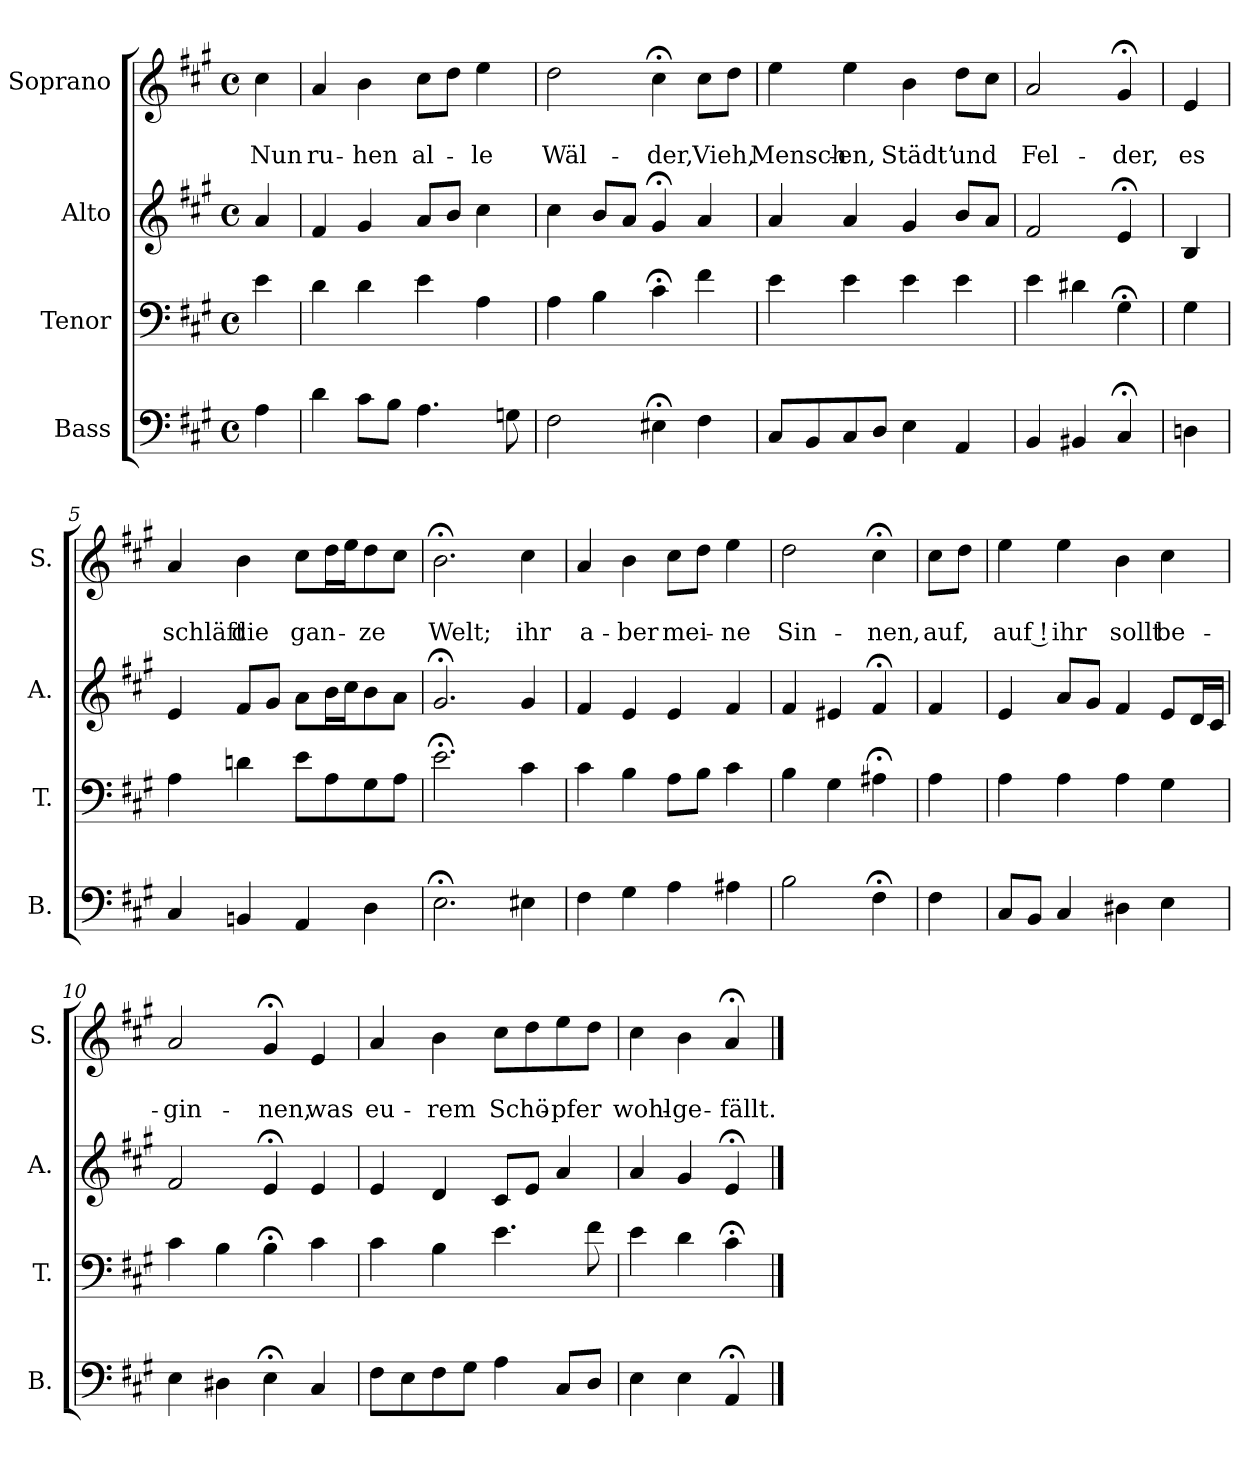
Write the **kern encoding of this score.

**kern	**kern	**kern	**kern	**text	**text
*part4	*part3	*part2	*part1	*part1	*part1
*staff4	*staff3	*staff2	*staff1	*staff1	*staff1
*I"Bass	*I"Tenor	*I"Alto	*I"Soprano	*	*
*I'B.	*I'T.	*I'A.	*I'S.	*	*
*clefF4	*clefF4	*clefG2	*clefG2	*	*
*k[f#c#g#]	*k[f#c#g#]	*k[f#c#g#]	*k[f#c#g#]	*	*
*A:	*A:	*A:	*A:	*	*
*M4/4	*M4/4	*M4/4	*M4/4	*	*
*met(c)	*met(c)	*met(c)	*met(c)	*	*
=	=	=	=	=	=
4A\	4e\	4a/	4cc#\	.	Nun
=1	=1	=1	=1	=1	=1
4d\	4d\	4f#/	4a/	.	ru-
8c#\L	4d\	4g#/	4b\	.	-hen
8B\J	.	.	.	.	.
4.A\	4e\	8a/L	8cc#\L	.	al-
.	.	8b/J	8dd\J	.	.
.	4A\	4cc#\	4ee\	.	-le
8Gn\	.	.	.	.	.
=2	=2	=2	=2	=2	=2
2F#\	4A\	4cc#\	2dd\	.	Wäl-
.	4B\	8b/L	.	.	.
.	.	8a/J	.	.	.
4E#X;<\	4c#;<\	4g#;</	4cc#;<\	.	-der,
4F#\	4f#\	4a/	8cc#\L	.	Vieh,
.	.	.	8dd\J	.	.
=3	=3	=3	=3	=3	=3
8C#/L	4e\	4a/	4ee\	.	Mensch-
8BB/	.	.	.	.	.
8C#/	4e\	4a/	4ee\	.	-en,
8D/J	.	.	.	.	.
4E\	4e\	4g#/	4b\	.	Städt’
4AA/	4e\	8b/L	8dd\L	.	und
.	.	8a/J	8cc#\J	.	.
=4	=4	=4	=4	=4	=4
4BB/	4e\	2f#/	2a/	.	Fel-
4BB#X/	4d#X\	.	.	.	.
4C#;</	4G#;<\	4e;</	4g#;</	.	-der,
!!LO:LB:g=z
=4a	=4a	=4a	=4a	=4a	=4a
4Dn\	4G#\	4B/	4e/	.	es
=5	=5	=5	=5	=5	=5
4C#/	4A\	4e/	4a/	.	schläft
4BBn/	4dn\	8f#/L	4b\	.	die
.	.	8g#/J	.	.	.
4AA/	8e\L	8a\L	8cc#\L	.	gan-
.	8A\	16b\L	16dd\L	.	.
.	.	16cc#\J	16ee\J	.	.
4D\	8G#\	8b\	8dd\	.	-ze
.	8A\J	8a\J	8cc#\J	.	.
=6	=6	=6	=6	=6	=6
2.E;<\	2.e;<\	2.g#;</	2.b;<\	.	Welt;
4E#X\	4c#\	4g#/	4cc#\	.	ihr
=7	=7	=7	=7	=7	=7
4F#\	4c#\	4f#/	4a/	.	a-
4G#\	4B\	4e/	4b\	.	-ber
4A\	8A\L	4e/	8cc#\L	.	mei-
.	8B\J	.	8dd\J	.	.
4A#X\	4c#\	4f#/	4ee\	.	-ne
=8	=8	=8	=8	=8	=8
2B\	4B\	4f#/	2dd\	.	Sin-
.	4G#\	4e#X/	.	.	.
4F#;<\	4A#X;<\	4f#;</	4cc#;<\	.	-nen,
!!LO:PB:g=z
=8a	=8a	=8a	=8a	=8a	=8a
4F#\	4A\	4f#/	8cc#\L	.	auf,
.	.	.	8dd\J	.	.
=9	=9	=9	=9	=9	=9
8C#/L	4A\	4e/	4ee\	.	auf !
8BB/J	.	.	.	.	.
4C#/	4A\	8a/L	4ee\	.	ihr
.	.	8g#/J	.	.	.
4D#X\	4A\	4f#/	4b\	.	sollt
4E\	4G#\	8e/L	4cc#\	.	be-
.	.	16d/L	.	.	.
.	.	16c#/JJ	.	.	.
=10	=10	=10	=10	=10	=10
4E\	4c#\	2f#/	2a/	.	-gin-
4D#X\	4B\	.	.	.	.
4E;<\	4B;<\	4e;</	4g#;</	.	-nen,
4C#/	4c#\	4e/	4e/	.	was
=11	=11	=11	=11	=11	=11
8F#\L	4c#\	4e/	4a/	.	eu-
8E\	.	.	.	.	.
8F#\	4B\	4d/	4b\	.	-rem
8G#\J	.	.	.	.	.
4A\	4.e\	8c#/L	8cc#\L	.	Schö-
.	.	8e/J	8dd\	.	.
8C#/L	.	4a/	8ee\	.	-pfer
8D/J	8f#\	.	8dd\J	.	.
=12	=12	=12	=12	=12	=12
4E\	4e\	4a/	4cc#\	.	wohl-
4E\	4d\	4g#/	4b\	.	-ge-
4AA;</	4c#;<\	4e;</	4a;</	.	-fällt.
==	==	==	==	==	==
*-	*-	*-	*-	*-	*-
